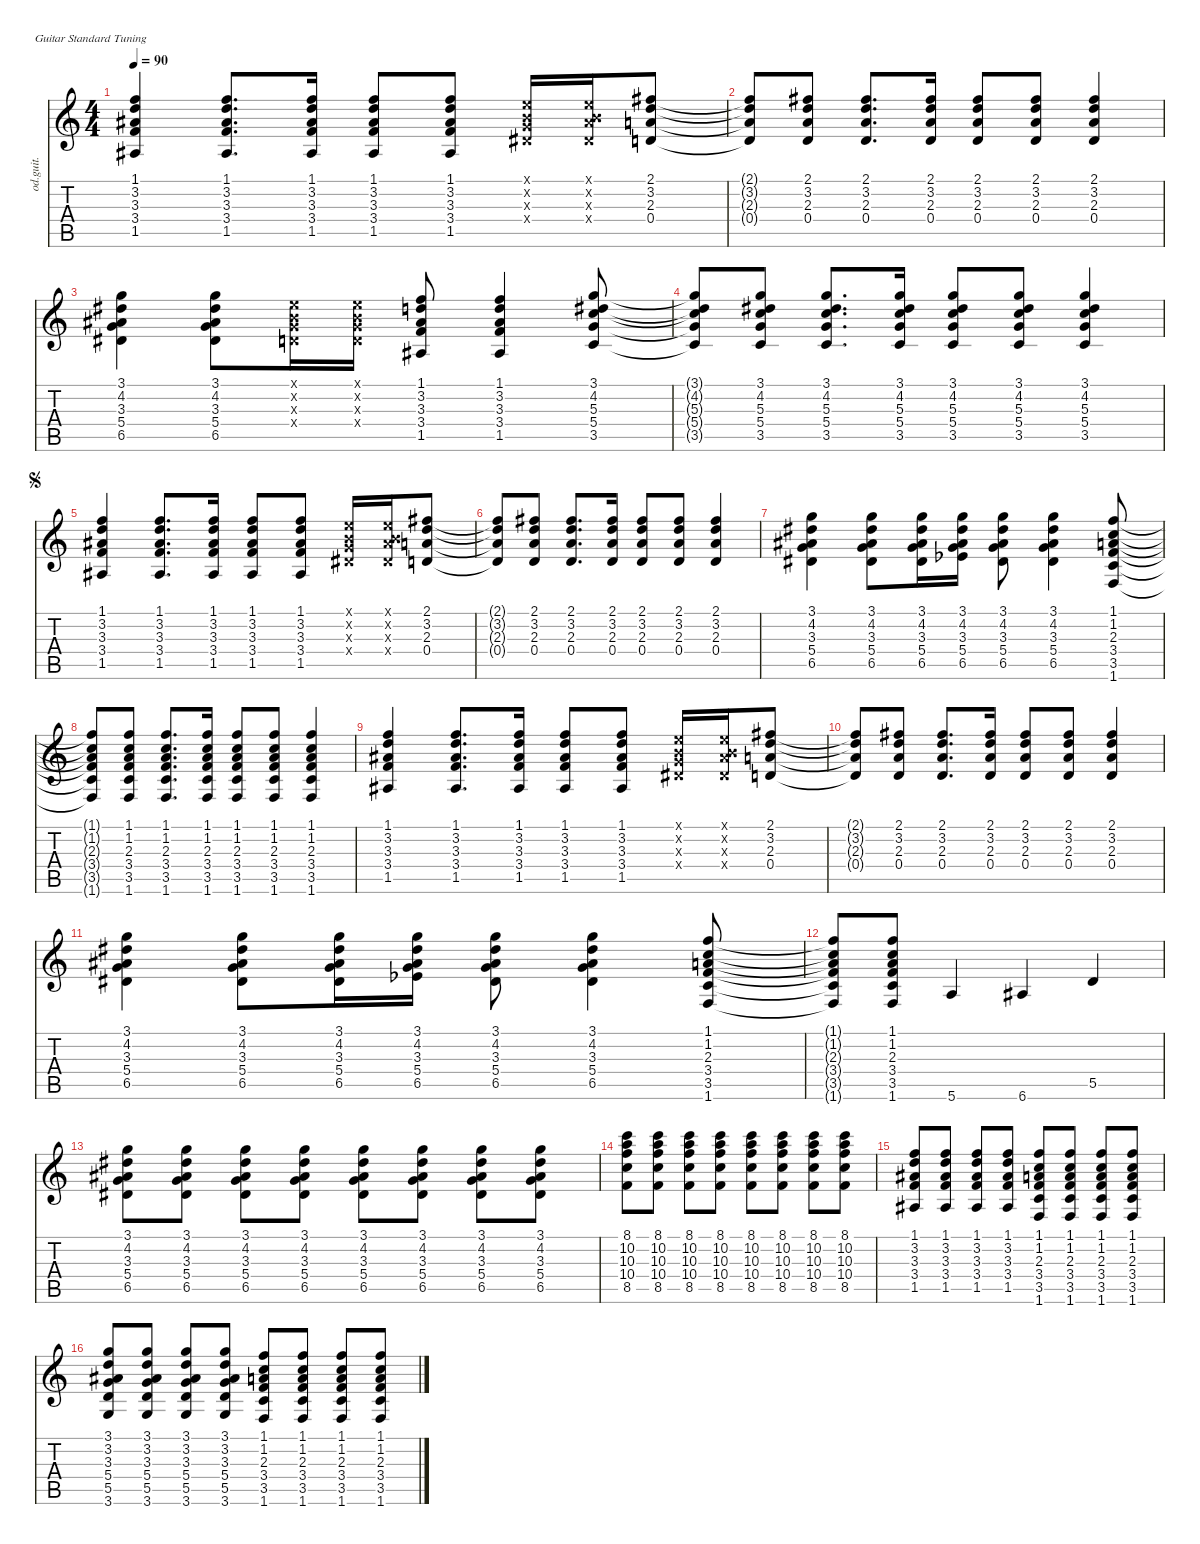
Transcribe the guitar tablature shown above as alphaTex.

\defaultSystemsLayout 4
\hideDynamics
\bracketExtendMode nobrackets
\otherSystemsTrackNameOrientation horizontal
\track ("Rhythm Guitar" "od.guit.") {instrument overdrivenguitar}
\staff {score tabs}
\tuning (E4 B3 G3 D3 A2 E2)
\ts (4 4)
\tempo 90
\clef g2
\ks c
(1.5{acc #} 3.4 3.3{acc #} 3.2 1.1).4{dy mf instrument overdrivenguitar} (1.5{acc #} 3.4 3.3{acc #} 3.2 1.1).8{d} (1.5{acc #} 3.4 3.3{acc #} 3.2 1.1).16 (1.5{acc #} 3.4 3.3{acc #} 3.2 1.1).8 (1.5{acc #} 3.4 3.3{acc #} 3.2 1.1).8 (0.3{x} 1.4{x acc #} 0.2{x} 0.1{x}).16 (3.3{x acc #} 1.4{x acc #} 0.1{x} 0.2{x}).16 (2.1{acc #} 3.2 2.3 0.4).8 |
(2.1{t acc #} 3.2{t} 2.3{t} 0.4{t}).8 (2.1{acc #} 3.2 2.3 0.4).8 (2.1{acc #} 3.2 2.3 0.4).8{d} (2.1{acc #} 3.2 2.3 0.4).16 (2.1{acc #} 3.2 2.3 0.4).8 (2.1{acc #} 3.2 2.3 0.4).8 (2.1{acc #} 3.2 2.3 0.4).4 |
(6.5{acc #} 5.4 3.3{acc #} 4.2{acc #} 3.1).4 (6.5{acc #} 5.4 3.3{acc #} 4.2{acc #} 3.1).8 (0.1{x} 0.2{x} 0.4{x} 0.3{x}).16 (0.1{x} 0.2{x} 0.4{x} 0.3{x}).16 (1.5{acc #} 3.4 3.3{acc #} 3.2 1.1).8 (1.5{acc #} 3.4 3.3{acc #} 3.2 1.1).4 (3.1 4.2{acc #} 5.3 5.4 3.5).8 |
(3.1{t} 4.2{t acc #} 5.3{t} 5.4{t} 3.5{t}).8 (3.1 4.2{acc #} 5.3 5.4 3.5).8 (3.1 4.2{acc #} 5.3 5.4 3.5).8{d} (3.1 4.2{acc #} 5.3 5.4 3.5).16 (3.1 4.2{acc #} 5.3 5.4 3.5).8 (3.1 4.2{acc #} 5.3 5.4 3.5).8 (3.1 4.2{acc #} 5.3 5.4 3.5).4 |
\jump segno
(1.5{acc #} 3.4 3.3{acc #} 3.2 1.1).4 (1.5{acc #} 3.4 3.3{acc #} 3.2 1.1).8{d} (1.5{acc #} 3.4 3.3{acc #} 3.2 1.1).16 (1.5{acc #} 3.4 3.3{acc #} 3.2 1.1).8 (1.5{acc #} 3.4 3.3{acc #} 3.2 1.1).8 (0.3{x} 1.4{x acc #} 0.2{x} 0.1{x}).16 (3.3{x acc #} 1.4{x acc #} 0.1{x} 0.2{x}).16 (2.1{acc #} 3.2 2.3 0.4).8 |
(2.1{t acc #} 3.2{t} 2.3{t} 0.4{t}).8 (2.1{acc #} 3.2 2.3 0.4).8 (2.1{acc #} 3.2 2.3 0.4).8{d} (2.1{acc #} 3.2 2.3 0.4).16 (2.1{acc #} 3.2 2.3 0.4).8 (2.1{acc #} 3.2 2.3 0.4).8 (2.1{acc #} 3.2 2.3 0.4).4 |
(6.5{acc #} 5.4 3.3{acc #} 4.2{acc #} 3.1).4 (6.5{acc #} 5.4 3.3{acc #} 4.2{acc #} 3.1).8 (3.1 4.2{acc #} 5.4 3.3{acc #} 6.5{acc #}).16 (3.1 4.2{acc #} 5.4 3.3{acc #} 6.5{acc b}).16 (6.5{acc #} 5.4 3.3{acc #} 4.2{acc #} 3.1).8 (6.5{acc #} 5.4 3.3{acc #} 4.2{acc #} 3.1).4 (1.1 1.2 2.3 3.4 3.5 1.6).8 |
(1.1{t} 1.2{t} 2.3{t} 3.4{t} 3.5{t} 1.6{t}).8 (1.1 1.2 2.3 3.4 3.5 1.6).8 (1.1 1.2 2.3 3.4 3.5 1.6).8{d} (1.1 1.2 2.3 3.4 3.5 1.6).16 (1.1 1.2 2.3 3.4 3.5 1.6).8 (1.1 1.2 2.3 3.4 3.5 1.6).8 (1.1 1.2 2.3 3.4 3.5 1.6).4 |
(1.5{acc #} 3.4 3.3{acc #} 3.2 1.1).4 (1.5{acc #} 3.4 3.3{acc #} 3.2 1.1).8{d} (1.5{acc #} 3.4 3.3{acc #} 3.2 1.1).16 (1.5{acc #} 3.4 3.3{acc #} 3.2 1.1).8 (1.5{acc #} 3.4 3.3{acc #} 3.2 1.1).8 (0.3{x} 1.4{x acc #} 0.2{x} 0.1{x}).16 (3.3{x acc #} 1.4{x acc #} 0.1{x} 0.2{x}).16 (2.1{acc #} 3.2 2.3 0.4).8 |
(2.1{t acc #} 3.2{t} 2.3{t} 0.4{t}).8 (2.1{acc #} 3.2 2.3 0.4).8 (2.1{acc #} 3.2 2.3 0.4).8{d} (2.1{acc #} 3.2 2.3 0.4).16 (2.1{acc #} 3.2 2.3 0.4).8 (2.1{acc #} 3.2 2.3 0.4).8 (2.1{acc #} 3.2 2.3 0.4).4 |
(6.5{acc #} 5.4 3.3{acc #} 4.2{acc #} 3.1).4 (6.5{acc #} 5.4 3.3{acc #} 4.2{acc #} 3.1).8 (3.1 4.2{acc #} 5.4 3.3{acc #} 6.5{acc #}).16 (3.1 4.2{acc #} 5.4 3.3{acc #} 6.5{acc b}).16 (6.5{acc #} 5.4 3.3{acc #} 4.2{acc #} 3.1).8 (6.5{acc #} 5.4 3.3{acc #} 4.2{acc #} 3.1).4 (1.1 1.2 2.3 3.4 3.5 1.6).8 |
(1.1{t} 1.2{t} 2.3{t} 3.4{t} 3.5{t} 1.6{t}).8 (1.1 1.2 2.3 3.4 3.5 1.6).8 5.6.4 6.6{acc #}.4 5.5.4 |
(6.5{acc #} 5.4 3.3{acc #} 4.2{acc #} 3.1).8 (6.5{acc #} 5.4 3.3{acc #} 4.2{acc #} 3.1).8 (6.5{acc #} 5.4 3.3{acc #} 4.2{acc #} 3.1).8 (6.5{acc #} 5.4 3.3{acc #} 4.2{acc #} 3.1).8 (6.5{acc #} 5.4 3.3{acc #} 4.2{acc #} 3.1).8 (6.5{acc #} 5.4 3.3{acc #} 4.2{acc #} 3.1).8 (6.5{acc #} 5.4 3.3{acc #} 4.2{acc #} 3.1).8 (6.5{acc #} 5.4 3.3{acc #} 4.2{acc #} 3.1).8 |
(8.5 10.4 10.3 10.2 8.1).8 (8.5 10.4 10.3 10.2 8.1).8 (8.5 10.4 10.3 10.2 8.1).8 (8.5 10.4 10.3 10.2 8.1).8 (8.5 10.4 10.3 10.2 8.1).8 (8.5 10.4 10.3 10.2 8.1).8 (8.5 10.4 10.3 10.2 8.1).8 (8.5 10.4 10.3 10.2 8.1).8 |
(1.1 3.2 3.3{acc #} 3.4 1.5{acc #}).8 (1.5{acc #} 3.4 3.3{acc #} 3.2 1.1).8 (1.1 3.2 3.3{acc #} 3.4 1.5{acc #}).8 (1.5{acc #} 3.4 3.3{acc #} 3.2 1.1).8 (1.1 1.2 2.3 3.4 3.5 1.6).8 (1.6 3.5 3.4 2.3 1.2 1.1).8 (1.1 1.2 2.3 3.4 3.5 1.6).8 (1.6 3.5 3.4 2.3 1.2 1.1).8 |
(3.1 3.2 3.3{acc #} 5.4 5.5 3.6).8 (3.1 3.2 3.3{acc #} 5.4 5.5 3.6).8 (3.1 3.2 3.3{acc #} 5.4 5.5 3.6).8 (3.1 3.2 3.3{acc #} 5.4 5.5 3.6).8 (1.1 1.2 2.3 3.4 3.5 1.6).8 (1.1 1.2 2.3 3.4 3.5 1.6).8 (1.6 3.5 3.4 2.3 1.2 1.1).8 (1.6 3.5 3.4 2.3 1.2 1.1).8
